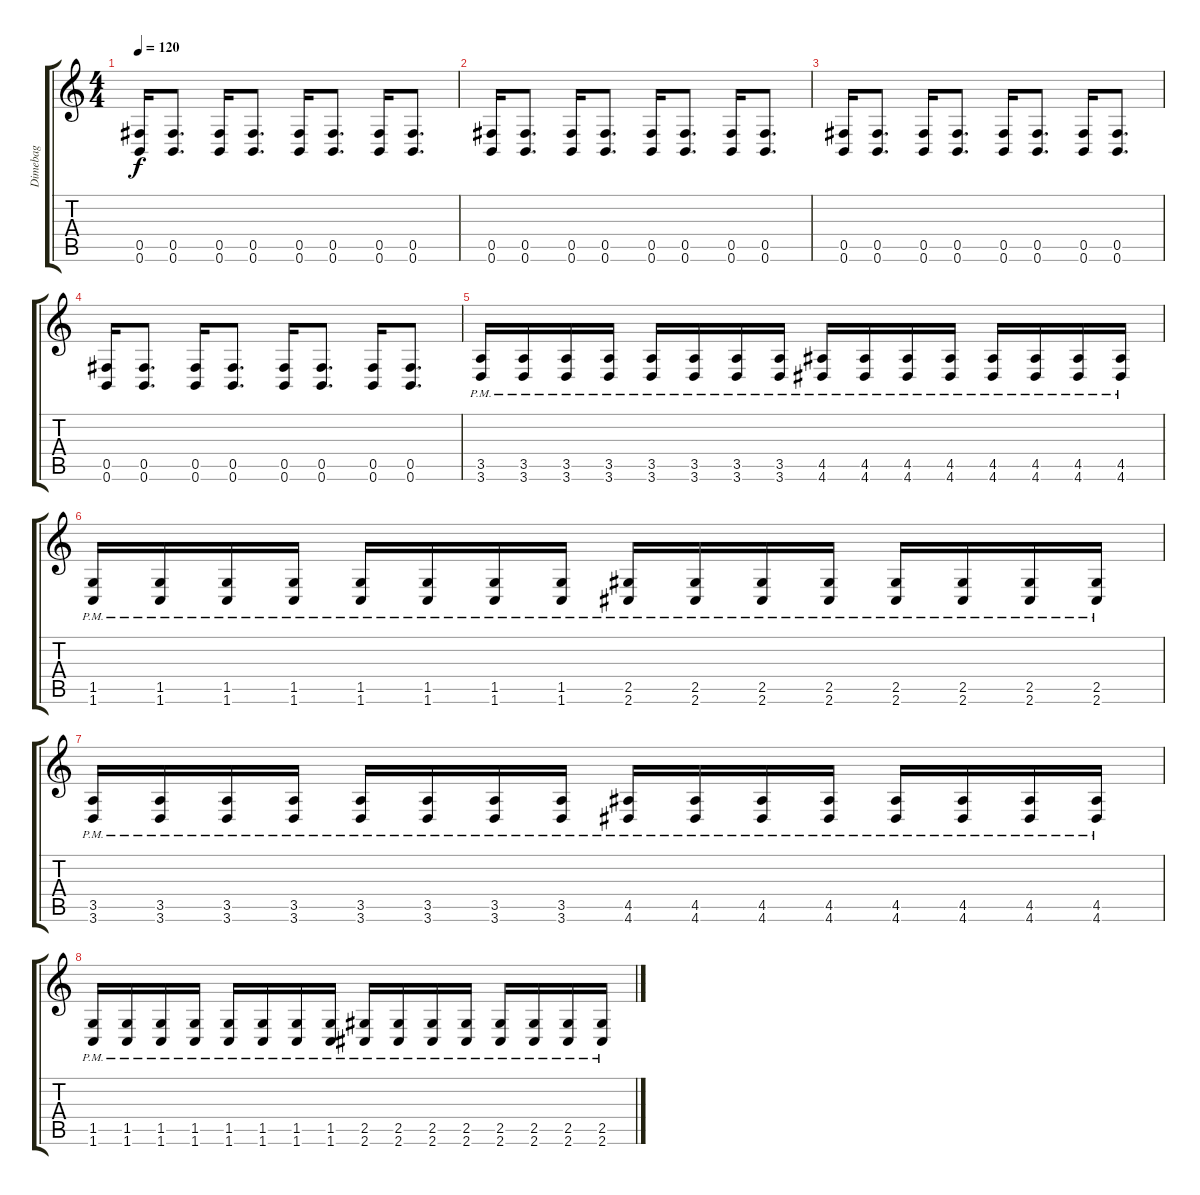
\track ("Dimebag" "Dimebag") {instrument overdrivenguitar}
\staff {score tabs}
\tuning (Db4 Ab3 E3 B2 Gb2 B1) {hide}
\ts (4 4)
\tempo 120
\clef g2
\ks c
(0.5 0.6).16{dy f} (0.5 0.6).8{d} (0.5 0.6).16 (0.5 0.6).8{d} (0.5 0.6).16 (0.5 0.6).8{d} (0.5 0.6).16 (0.5 0.6).8{d} |
(0.5 0.6).16 (0.5 0.6).8{d} (0.5 0.6).16 (0.5 0.6).8{d} (0.5 0.6).16 (0.5 0.6).8{d} (0.5 0.6).16 (0.5 0.6).8{d} |
(0.5 0.6).16 (0.5 0.6).8{d} (0.5 0.6).16 (0.5 0.6).8{d} (0.5 0.6).16 (0.5 0.6).8{d} (0.5 0.6).16 (0.5 0.6).8{d} |
(0.5 0.6).16 (0.5 0.6).8{d} (0.5 0.6).16 (0.5 0.6).8{d} (0.5 0.6).16 (0.5 0.6).8{d} (0.5 0.6).16 (0.5 0.6).8{d} |
(3.5{pm} 3.6{pm}).16 (3.5{pm} 3.6{pm}).16 (3.5{pm} 3.6{pm}).16 (3.5{pm} 3.6{pm}).16 (3.5{pm} 3.6{pm}).16 (3.5{pm} 3.6{pm}).16 (3.5{pm} 3.6{pm}).16 (3.5{pm} 3.6{pm}).16 (4.5{pm} 4.6{pm}).16 (4.5{pm} 4.6{pm}).16 (4.5{pm} 4.6{pm}).16 (4.5{pm} 4.6{pm}).16 (4.5{pm} 4.6{pm}).16 (4.5{pm} 4.6{pm}).16 (4.5{pm} 4.6{pm}).16 (4.5{pm} 4.6{pm}).16 |
(1.5{pm} 1.6{pm}).16 (1.5{pm} 1.6{pm}).16 (1.5{pm} 1.6{pm}).16 (1.5{pm} 1.6{pm}).16 (1.5{pm} 1.6{pm}).16 (1.5{pm} 1.6{pm}).16 (1.5{pm} 1.6{pm}).16 (1.5{pm} 1.6{pm}).16 (2.5{pm} 2.6{pm}).16 (2.5{pm} 2.6{pm}).16 (2.5{pm} 2.6{pm}).16 (2.5{pm} 2.6{pm}).16 (2.5{pm} 2.6{pm}).16 (2.5{pm} 2.6{pm}).16 (2.5{pm} 2.6{pm}).16 (2.5{pm} 2.6{pm}).16 |
(3.5{pm} 3.6{pm}).16 (3.5{pm} 3.6{pm}).16 (3.5{pm} 3.6{pm}).16 (3.5{pm} 3.6{pm}).16 (3.5{pm} 3.6{pm}).16 (3.5{pm} 3.6{pm}).16 (3.5{pm} 3.6{pm}).16 (3.5{pm} 3.6{pm}).16 (4.5{pm} 4.6{pm}).16 (4.5{pm} 4.6{pm}).16 (4.5{pm} 4.6{pm}).16 (4.5{pm} 4.6{pm}).16 (4.5{pm} 4.6{pm}).16 (4.5{pm} 4.6{pm}).16 (4.5{pm} 4.6{pm}).16 (4.5{pm} 4.6{pm}).16 |
(1.5{pm} 1.6{pm}).16 (1.5{pm} 1.6{pm}).16 (1.5{pm} 1.6{pm}).16 (1.5{pm} 1.6{pm}).16 (1.5{pm} 1.6{pm}).16 (1.5{pm} 1.6{pm}).16 (1.5{pm} 1.6{pm}).16 (1.5{pm} 1.6{pm}).16 (2.5{pm} 2.6{pm}).16 (2.5{pm} 2.6{pm}).16 (2.5{pm} 2.6{pm}).16 (2.5{pm} 2.6{pm}).16 (2.5{pm} 2.6{pm}).16 (2.5{pm} 2.6{pm}).16 (2.5{pm} 2.6{pm}).16 (2.5{pm} 2.6{pm}).16
